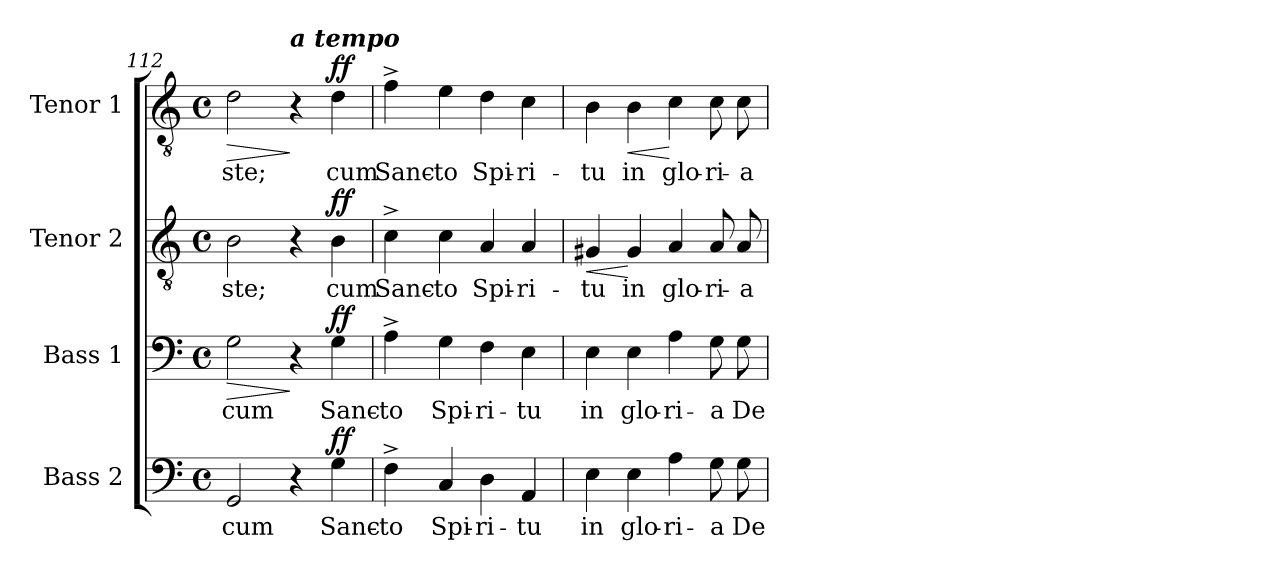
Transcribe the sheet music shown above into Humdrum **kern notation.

**kern	**text	**dynam	**kern	**text	**dynam	**kern	**text	**dynam	**kern	**text	**dynam
*part4	*part4	*part4	*part3	*part3	*part3	*part2	*part2	*part2	*part1	*part1	*part1
*staff4	*staff4	*staff4	*staff3	*staff3	*staff3	*staff2	*staff2	*staff2	*staff1	*staff1	*staff1
*I"Bass 2	*	*	*I"Bass 1	*	*	*I"Tenor 2	*	*	*I"Tenor 1	*	*
*I'B. 2	*	*	*I'B. 1	*	*	*I'T. 2	*	*	*I'T. 1	*	*
!!LO:PB:g=z
*clefF4	*	*	*clefF4	*	*	*clefGv2	*	*	*clefGv2	*	*
*k[]	*	*	*k[]	*	*	*k[]	*	*	*k[]	*	*
*C:	*	*	*C:	*	*	*C:	*	*	*C:	*	*
*M4/4	*	*	*M4/4	*	*	*M4/4	*	*	*M4/4	*	*
*met(c)	*	*	*met(c)	*	*	*met(c)	*	*	*met(c)	*	*
=112	=112	=112	=112	=112	=112	=112	=112	=112	=112	=112	=112
!	!LO:LY:b	!	!	!LO:LY:b	!LO:HP:b	!	!LO:LY:b	!	!	!LO:LY:b	!LO:HP:b
2GG/	cum	.	2G\	cum	>	2B\	-ste;	.	2d\	-ste;	>
!	!	!	!	!	!	!	!	!	!LO:TX:a:Bi:t=a tempo	!	!
4r	.	.	4r	.	]	4r	.	.	4r	.	]
!	!LO:LY:b	!LO:DY:a	!	!LO:LY:b	!LO:DY:a	!	!LO:LY:b	!LO:DY:a	!	!LO:LY:b	!LO:DY:a
4G\	Sanc-	ff	4G\	Sanc-	ff	4B\	cum	ff	4d\	cum	ff
=113	=113	=113	=113	=113	=113	=113	=113	=113	=113	=113	=113
!	!LO:LY:b	!	!	!LO:LY:b	!	!	!LO:LY:b	!	!	!LO:LY:b	!
4F^>\	-to	.	4A^>\	-to	.	4c^>\	Sanc-	.	4f^>\	Sanc-	.
!	!LO:LY:b	!	!	!LO:LY:b	!	!	!LO:LY:b	!	!	!LO:LY:b	!
4C/	Spi-	.	4G\	Spi-	.	4c\	-to	.	4e\	-to	.
!	!LO:LY:b	!	!	!LO:LY:b	!	!	!LO:LY:b	!	!	!LO:LY:b	!
4D\	-ri-	.	4F\	-ri-	.	4A/	Spi-	.	4d\	Spi-	.
!	!LO:LY:b	!	!	!LO:LY:b	!	!	!LO:LY:b	!	!	!LO:LY:b	!
4AA/	-tu	.	4E\	-tu	.	4A/	-ri-	.	4c\	-ri-	.
=114	=114	=114	=114	=114	=114	=114	=114	=114	=114	=114	=114
!	!LO:LY:b	!	!	!LO:LY:b	!	!	!LO:LY:b	!LO:HP:b	!	!LO:LY:b	!
4E\	in	.	4E\	in	.	4G#X/	-tu	<	4B\	-tu	.
!	!LO:LY:b	!	!	!LO:LY:b	!	!	!LO:LY:b	!	!	!LO:LY:b	!LO:HP:b
4E\	glo-	.	4E\	glo-	.	4G#/	in	[	4B\	in	<
!	!LO:LY:b	!	!	!LO:LY:b	!	!	!LO:LY:b	!	!	!LO:LY:b	!
4A\	-ri-	.	4A\	-ri-	.	4A/	glo-	.	4c\	glo-	[
!	!LO:LY:b	!	!	!LO:LY:b	!	!	!LO:LY:b	!	!	!LO:LY:b	!
8G\	-a	.	8G\	-a	.	8A/	-ri-	.	8c\	-ri-	.
!	!LO:LY:b	!	!	!LO:LY:b	!	!	!LO:LY:b	!	!	!LO:LY:b	!
8G\	De-	.	8G\	De-	.	8A/	-a	.	8c\	-a	.
=	=	=	=	=	=	=	=	=	=	=	=
*-	*-	*-	*-	*-	*-	*-	*-	*-	*-	*-	*-
